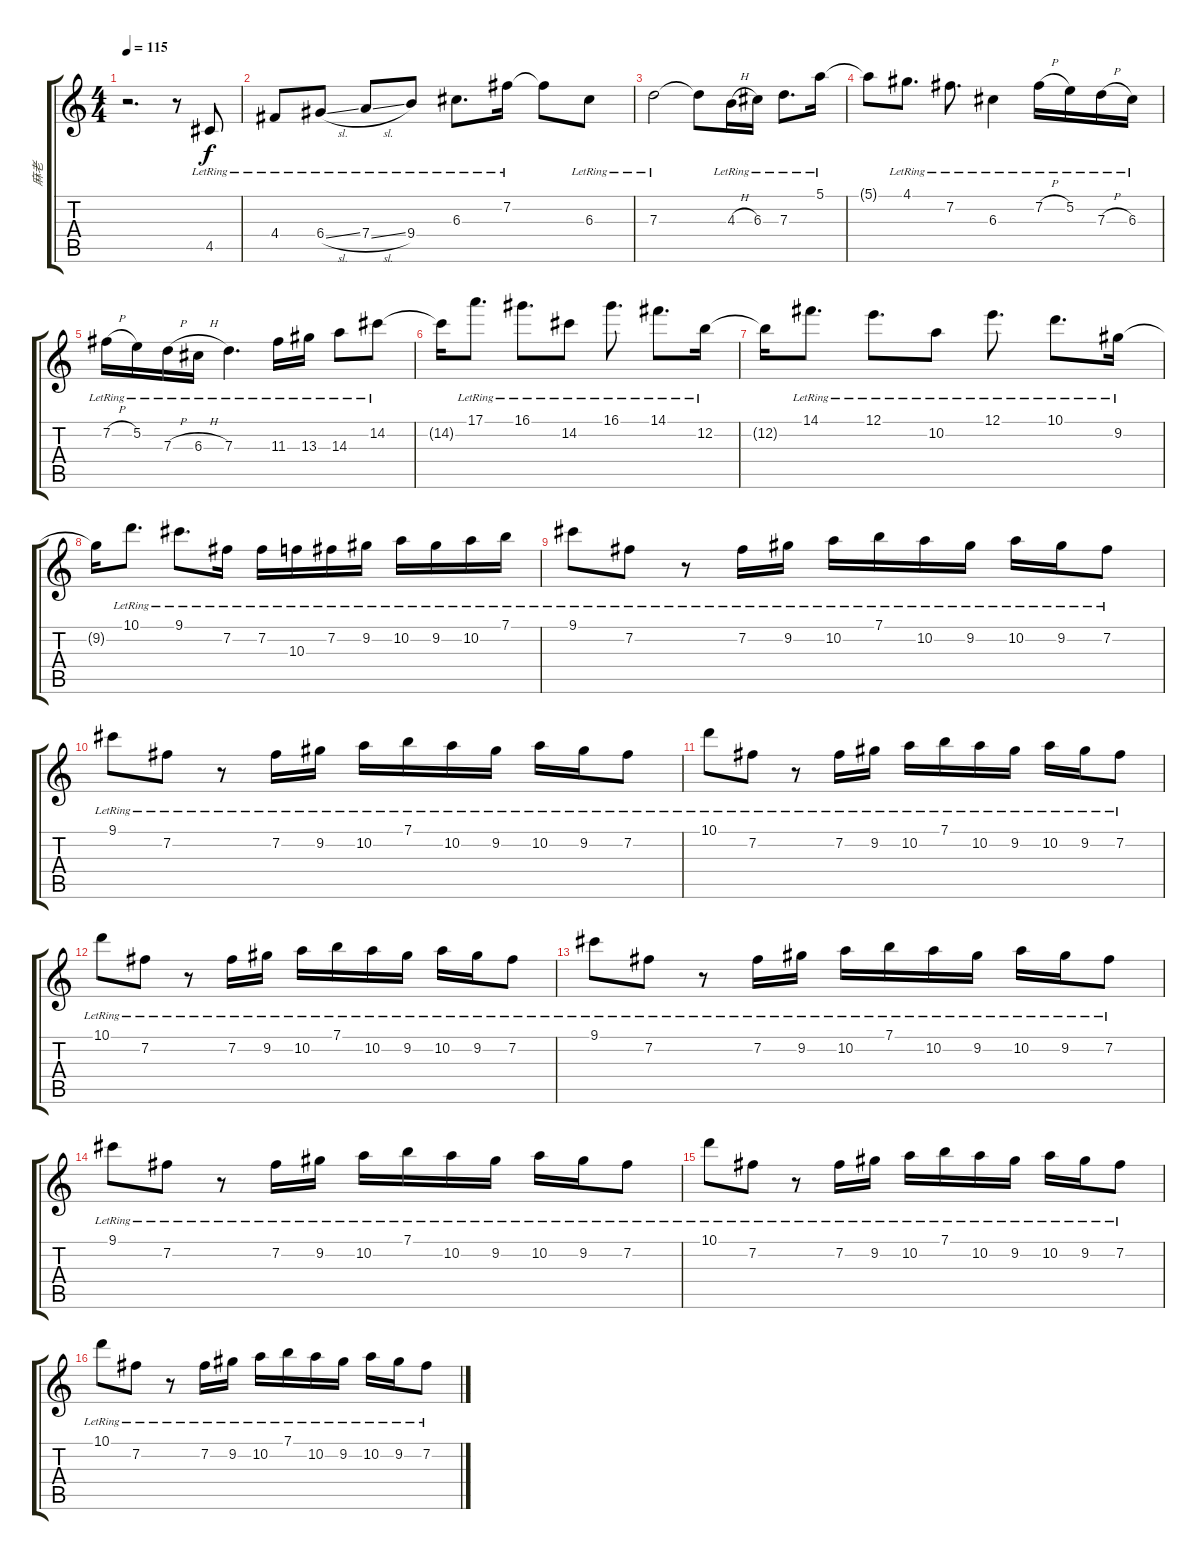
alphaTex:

\track ("麻老" "麻老") {instrument acousticguitarsteel}
\staff {score tabs}
\tuning (E4 B3 G3 D3 A2 E2) {hide}
\ts (4 4)
\tempo 115
\clef g2
\ks c
r.2{d dy f} r.8 4.5{lr}.8 |
4.4{lr}.8 6.4{sl lr}.8 7.4{sl lr}.8 9.4{lr}.8 6.3{lr}.8{d} 7.2{lr}.16 7.2{t}.8 6.3{lr}.8 |
7.3{lr}.2 7.3{t}.8 4.3{h lr}.16 6.3{lr}.16 7.3{lr}.8{d} 5.1{lr}.16 |
5.1{t}.8 4.1{lr}.8{d} 7.2{lr}.8{d} 6.3{lr}.4 7.2{h lr}.16 5.2{lr}.16 7.3{h lr}.16 6.3{lr}.16 |
7.2{h lr}.16 5.2{lr}.16 7.3{h lr}.16 6.3{h lr}.16 7.3{lr}.4{d} 11.3{lr}.16 13.3{lr}.16 14.3{lr}.8 14.2{lr}.8 |
14.2{t}.16 17.1{lr}.8{d} 16.1{lr}.8{d} 14.2{lr}.8 16.1{lr}.8{d} 14.1{lr}.8{d} 12.2{lr}.16 |
12.2{t}.16 14.1{lr}.8{d} 12.1{lr}.8{d} 10.2{lr}.8 12.1{lr}.8{d} 10.1{lr}.8{d} 9.2{lr}.16 |
9.2{t}.16 10.1{lr}.8{d} 9.1{lr}.8{d} 7.2{lr}.16 7.2{lr}.16 10.3{lr}.16 7.2{lr}.16 9.2{lr}.16 10.2{lr}.16 9.2{lr}.16 10.2{lr}.16 7.1{lr}.16 |
9.1{lr}.8 7.2{lr}.8 r.8 7.2{lr}.16 9.2{lr}.16 10.2{lr}.16 7.1{lr}.16 10.2{lr}.16 9.2{lr}.16 10.2{lr}.16 9.2{lr}.16 7.2{lr}.8 |
9.1{lr}.8 7.2{lr}.8 r.8 7.2{lr}.16 9.2{lr}.16 10.2{lr}.16 7.1{lr}.16 10.2{lr}.16 9.2{lr}.16 10.2{lr}.16 9.2{lr}.16 7.2{lr}.8 |
10.1{lr}.8 7.2{lr}.8 r.8 7.2{lr}.16 9.2{lr}.16 10.2{lr}.16 7.1{lr}.16 10.2{lr}.16 9.2{lr}.16 10.2{lr}.16 9.2{lr}.16 7.2{lr}.8 |
10.1{lr}.8 7.2{lr}.8 r.8 7.2{lr}.16 9.2{lr}.16 10.2{lr}.16 7.1{lr}.16 10.2{lr}.16 9.2{lr}.16 10.2{lr}.16 9.2{lr}.16 7.2{lr}.8 |
9.1{lr}.8 7.2{lr}.8 r.8 7.2{lr}.16 9.2{lr}.16 10.2{lr}.16 7.1{lr}.16 10.2{lr}.16 9.2{lr}.16 10.2{lr}.16 9.2{lr}.16 7.2{lr}.8 |
9.1{lr}.8 7.2{lr}.8 r.8 7.2{lr}.16 9.2{lr}.16 10.2{lr}.16 7.1{lr}.16 10.2{lr}.16 9.2{lr}.16 10.2{lr}.16 9.2{lr}.16 7.2{lr}.8 |
10.1{lr}.8 7.2{lr}.8 r.8 7.2{lr}.16 9.2{lr}.16 10.2{lr}.16 7.1{lr}.16 10.2{lr}.16 9.2{lr}.16 10.2{lr}.16 9.2{lr}.16 7.2{lr}.8 |
10.1{lr}.8 7.2{lr}.8 r.8 7.2{lr}.16 9.2{lr}.16 10.2{lr}.16 7.1{lr}.16 10.2{lr}.16 9.2{lr}.16 10.2{lr}.16 9.2{lr}.16 7.2{lr}.8
